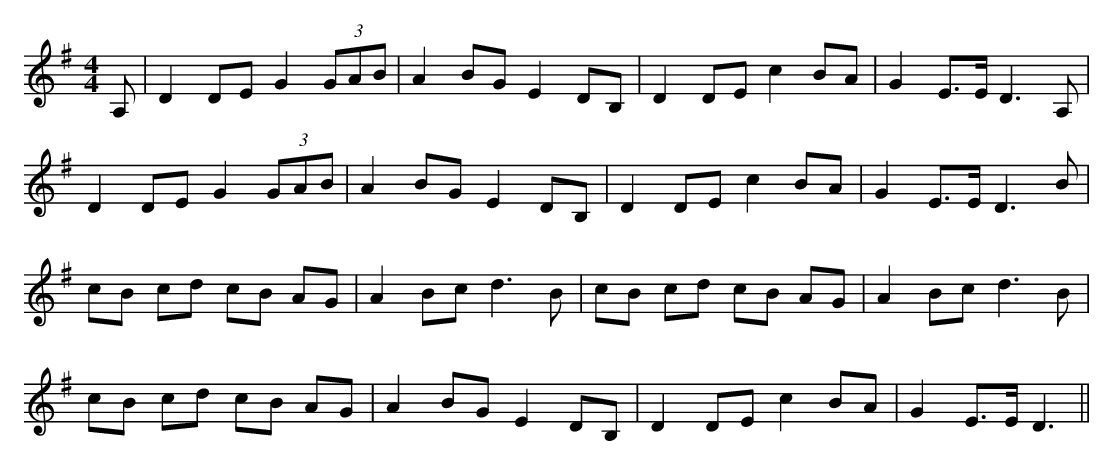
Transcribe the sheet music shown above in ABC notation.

X:1
M:4/4
K:G
A,|D2 DE G2 (3GAB|A2 BG E2 DB,|D2 DE c2 BA|G2 E>E D3A,|
D2 DE G2 (3GAB|A2 BG E2 DB,|D2 DE c2 BA|G2 E>E D3B|
cB cd cB AG|A2 Bc d3B|cB cd cB AG|A2 Bc d3B|
cB cd cB AG|A2 BG E2 DB,|D2 DE c2 BA|G2 E>E D3||
